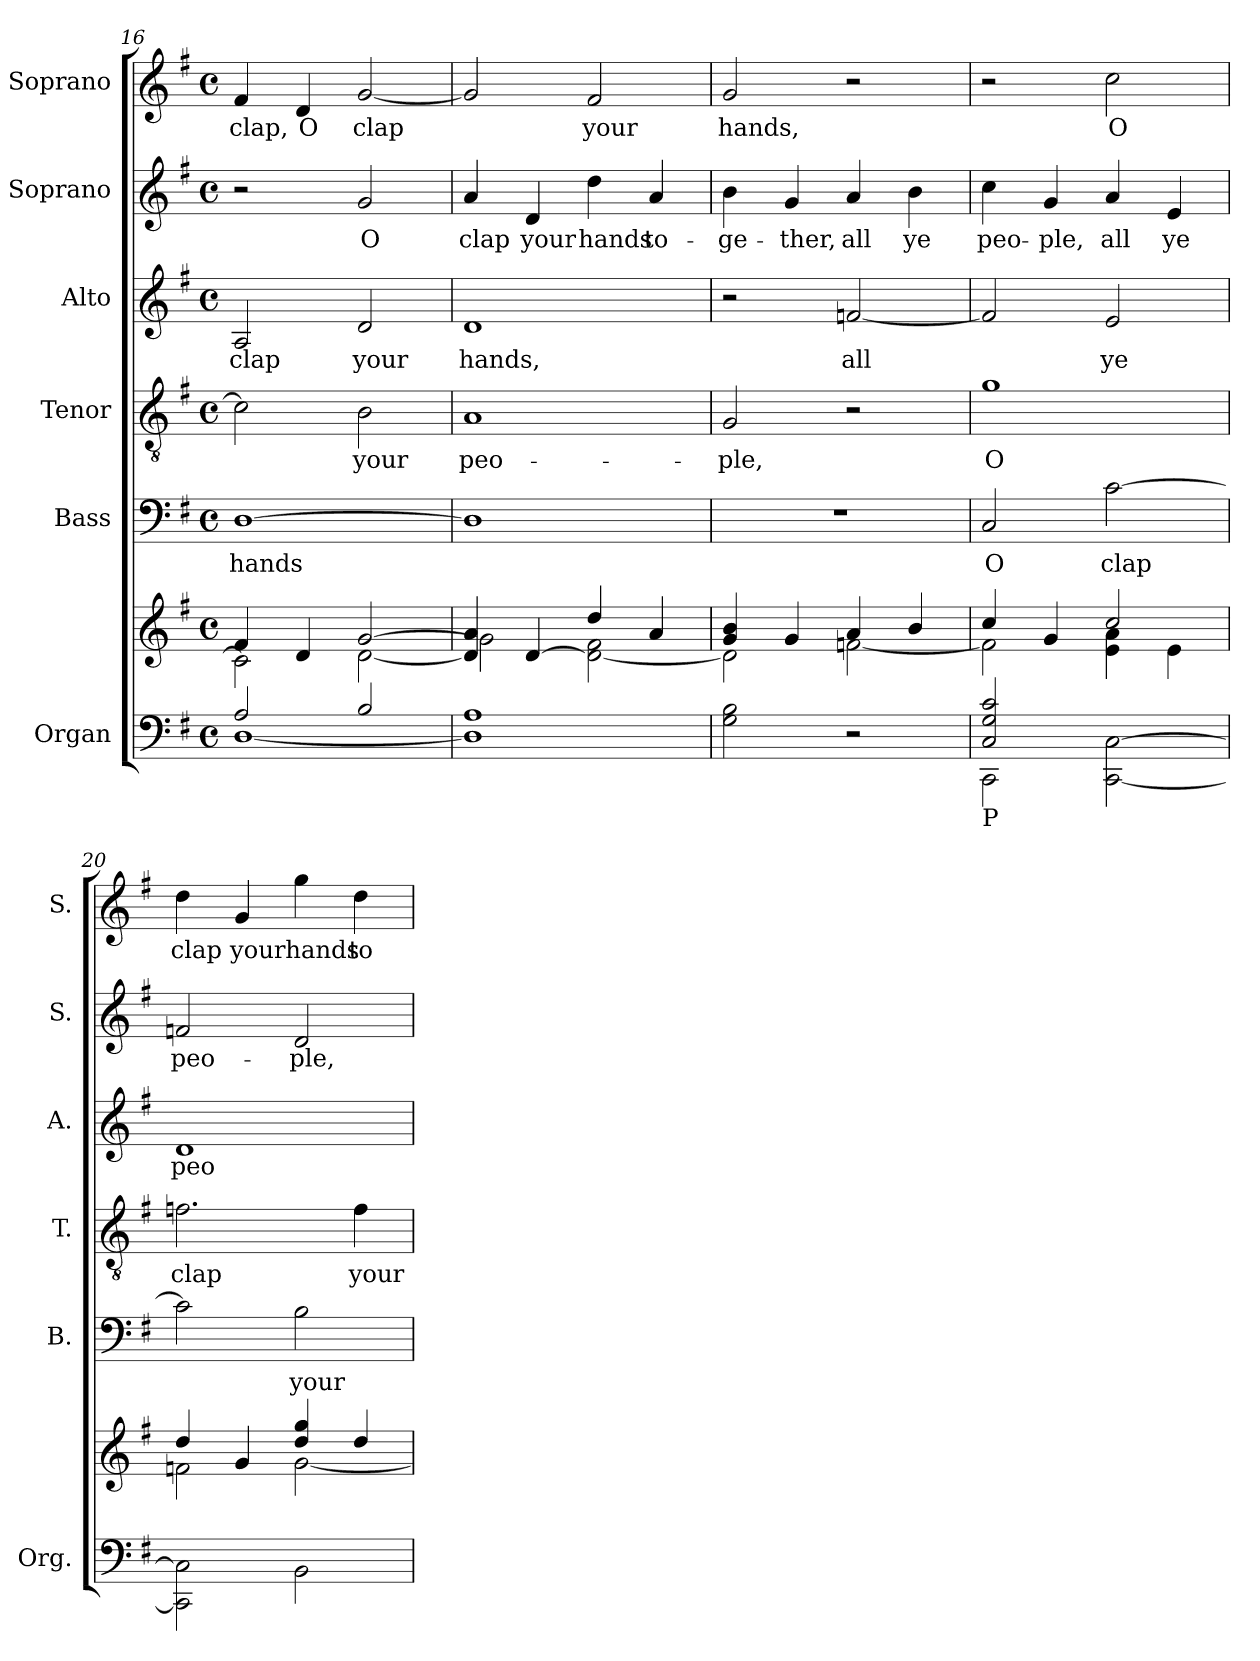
**kern	**kern	**kern	**text	**kern	**text	**kern	**text	**kern	**text	**kern	**text
*part6	*part6	*part5	*part5	*part4	*part4	*part3	*part3	*part2	*part2	*part1	*part1
*staff7	*staff6	*staff5	*staff5	*staff4	*staff4	*staff3	*staff3	*staff2	*staff2	*staff1	*staff1
*I"Organ	*	*I"Bass	*	*I"Tenor	*	*I"Alto	*	*I"Soprano	*	*I"Soprano	*
*I'Org.	*	*I'B.	*	*I'T.	*	*I'A.	*	*I'S.	*	*I'S.	*
!!LO:LB:g=z
*clefF4	*clefG2	*clefF4	*	*clefGv2	*	*clefG2	*	*clefG2	*	*clefG2	*
*	*	*	*	*ITrd7c12	*	*	*	*	*	*	*
*k[f#]	*k[f#]	*k[f#]	*	*k[f#]	*	*k[f#]	*	*k[f#]	*	*k[f#]	*
*G:	*G:	*G:	*	*G:	*	*G:	*	*G:	*	*G:	*
*M4/4	*M4/4	*M4/4	*	*M4/4	*	*M4/4	*	*M4/4	*	*M4/4	*
*met(c)	*met(c)	*met(c)	*	*met(c)	*	*met(c)	*	*met(c)	*	*met(c)	*
=16	=16	=16	=16	=16	=16	=16	=16	=16	=16	=16	=16
*^	*^	*	*	*	*	*	*	*	*	*	*
!	!	!	!	!	!LO:LY:b:color=#000000	!	!	!	!	!	!	!	!
!	!	!	!	!	!	!	!	!	!LO:LY:b:color=#000000	!	!	!	!
!	!	!	!	!	!	!	!	!	!	!	!	!	!LO:LY:b:color=#000000
2Ai/	[<1Di	4f#i/	2ci\]	[>1Di	hands	2Ci\]	.	2Ai/	clap	2r	.	4f#i/	clap,
!	!	!	!	!	!	!	!	!	!	!	!	!	!LO:LY:b:color=#000000
.	.	4di/	.	.	.	.	.	.	.	.	.	4di/	O
!	!	!	!	!	!	!	!LO:LY:b:color=#000000	!	!	!	!	!	!
!	!	!	!	!	!	!	!	!	!LO:LY:b:color=#000000	!	!	!	!
!	!	!	!	!	!	!	!	!	!	!	!LO:LY:b:color=#000000	!	!
!	!	!	!	!	!	!	!	!	!	!	!	!	!LO:LY:b:color=#000000
2Bi/	.	[>2gi/	[<2di\	.	.	2BBi\	your	2di/	your	2gi/	O	[<2gi/	clap
*v	*v	*	*	*	*	*	*	*	*	*	*	*	*
=17	=17	=17	=17	=17	=17	=17	=17	=17	=17	=17	=17	=17
!	!	!	!	!	!	!LO:LY:b:color=#000000	!	!	!	!	!	!
!	!	!	!	!	!	!	!	!LO:LY:b:color=#000000	!	!	!	!
!	!	!	!	!	!	!	!	!	!	!LO:LY:b:color=#000000	!	!
1Di] 1Ai	4di/] 4ai	2gi\]	1Di]	.	1AAi	peo-	1di	hands,	4ai/	clap	2gi/]	.
!	!	!	!	!	!	!	!	!	!	!LO:LY:b:color=#000000	!	!
.	[<4di/	.	.	.	.	.	.	.	4di/	your	.	.
!	!	!	!	!	!	!	!	!	!	!LO:LY:b:color=#000000	!	!
!	!	!	!	!	!	!	!	!	!	!	!	!LO:LY:b:color=#000000
.	4ddi/	2di\_< 2f#i	.	.	.	.	.	.	4ddi\	hands	2f#i/	your
!	!	!	!	!	!	!	!	!	!	!LO:LY:b:color=#000000	!	!
.	4ai/	.	.	.	.	.	.	.	4ai/	to-	.	.
=18	=18	=18	=18	=18	=18	=18	=18	=18	=18	=18	=18	=18
!	!	!	!	!	!	!LO:LY:b:color=#000000	!	!	!	!	!	!
!	!	!	!	!	!	!	!	!	!	!LO:LY:b:color=#000000	!	!
!	!	!	!	!	!	!	!	!	!	!	!	!LO:LY:b:color=#000000
2Gi\ 2Bi	4gi/ 4bi	2di\]	1r	.	2GGi/	-ple,	2r	.	4bi\	-ge-	2gi/	hands,
!	!	!	!	!	!	!	!	!	!	!LO:LY:b:color=#000000	!	!
.	4gi/	.	.	.	.	.	.	.	4gi/	-ther,	.	.
!	!	!	!	!	!	!	!	!LO:LY:b:color=#000000	!	!	!	!
!	!	!	!	!	!	!	!	!	!	!LO:LY:b:color=#000000	!	!
2r	4ai/	[<2fni\	.	.	2r	.	[<2fni/	all	4ai/	all	2r	.
!	!	!	!	!	!	!	!	!	!	!LO:LY:b:color=#000000	!	!
.	4bi/	.	.	.	.	.	.	.	4bi\	ye	.	.
=19	=19	=19	=19	=19	=19	=19	=19	=19	=19	=19	=19	=19
*^	*	*	*	*	*	*	*	*	*	*	*	*
!	!	!	!	!	!LO:LY:b:color=#000000	!	!	!	!	!	!	!	!
!	!	!	!	!	!	!	!LO:LY:b:color=#000000	!	!	!	!	!	!
!LO:TX:b:t=P	!	!	!	!	!	!	!	!	!	!	!	!	!
!	!	!	!	!	!	!	!	!	!	!	!LO:LY:b:color=#000000	!	!
2Ci/ 2Gi 2ci	2CCi\	4cci/	2fi\]	2Ci/	O	1Gi	O	2fi/]	.	4cci\	peo-	2r	.
!	!	!	!	!	!	!	!	!	!	!	!LO:LY:b:color=#000000	!	!
.	.	4gi/	.	.	.	.	.	.	.	4gi/	-ple,	.	.
!	!	!	!	!	!LO:LY:b:color=#000000	!	!	!	!	!	!	!	!
!	!	!	!	!	!	!	!	!	!LO:LY:b:color=#000000	!	!	!	!
!	!	!	!	!	!	!	!	!	!	!	!LO:LY:b:color=#000000	!	!
!	!	!	!	!	!	!	!	!	!	!	!	!	!LO:LY:b:color=#000000
[<2CCi\ [>2Ci	2ryy	2cci/	4ei\ 4ai	[>2ci\	clap	.	.	2ei/	ye	4ai/	all	2cci\	O
!	!	!	!	!	!	!	!	!	!	!	!LO:LY:b:color=#000000	!	!
.	.	.	4ei\	.	.	.	.	.	.	4ei/	ye	.	.
*v	*v	*	*	*	*	*	*	*	*	*	*	*	*
=20	=20	=20	=20	=20	=20	=20	=20	=20	=20	=20	=20	=20
!	!	!	!	!	!	!LO:LY:b:color=#000000	!	!	!	!	!	!
!	!	!	!	!	!	!	!	!LO:LY:b:color=#000000	!	!	!	!
!	!	!	!	!	!	!	!	!	!	!LO:LY:b:color=#000000	!	!
!	!	!	!	!	!	!	!	!	!	!	!	!LO:LY:b:color=#000000
2CCi\] 2Ci]	4ddi/	2fni\	2ci\]	.	2.Fni\	clap	1di	peo-	2fni/	peo-	4ddi\	clap
!	!	!	!	!	!	!	!	!	!	!	!	!LO:LY:b:color=#000000
.	4gi/	.	.	.	.	.	.	.	.	.	4gi/	your
!	!	!	!	!LO:LY:b:color=#000000	!	!	!	!	!	!	!	!
!	!	!	!	!	!	!	!	!	!	!LO:LY:b:color=#000000	!	!
!	!	!	!	!	!	!	!	!	!	!	!	!LO:LY:b:color=#000000
2BBi\	4ddi/ 4ggi	[<2gi\	2Bi\	your	.	.	.	.	2di/	-ple,	4ggi\	hands
!	!	!	!	!	!	!LO:LY:b:color=#000000	!	!	!	!	!	!
!	!	!	!	!	!	!	!	!	!	!	!	!LO:LY:b:color=#000000
.	4ddi/	.	.	.	4Fi\	your	.	.	.	.	4ddi\	to-
*	*v	*v	*	*	*	*	*	*	*	*	*	*
=	=	=	=	=	=	=	=	=	=	=	=
*-	*-	*-	*-	*-	*-	*-	*-	*-	*-	*-	*-
